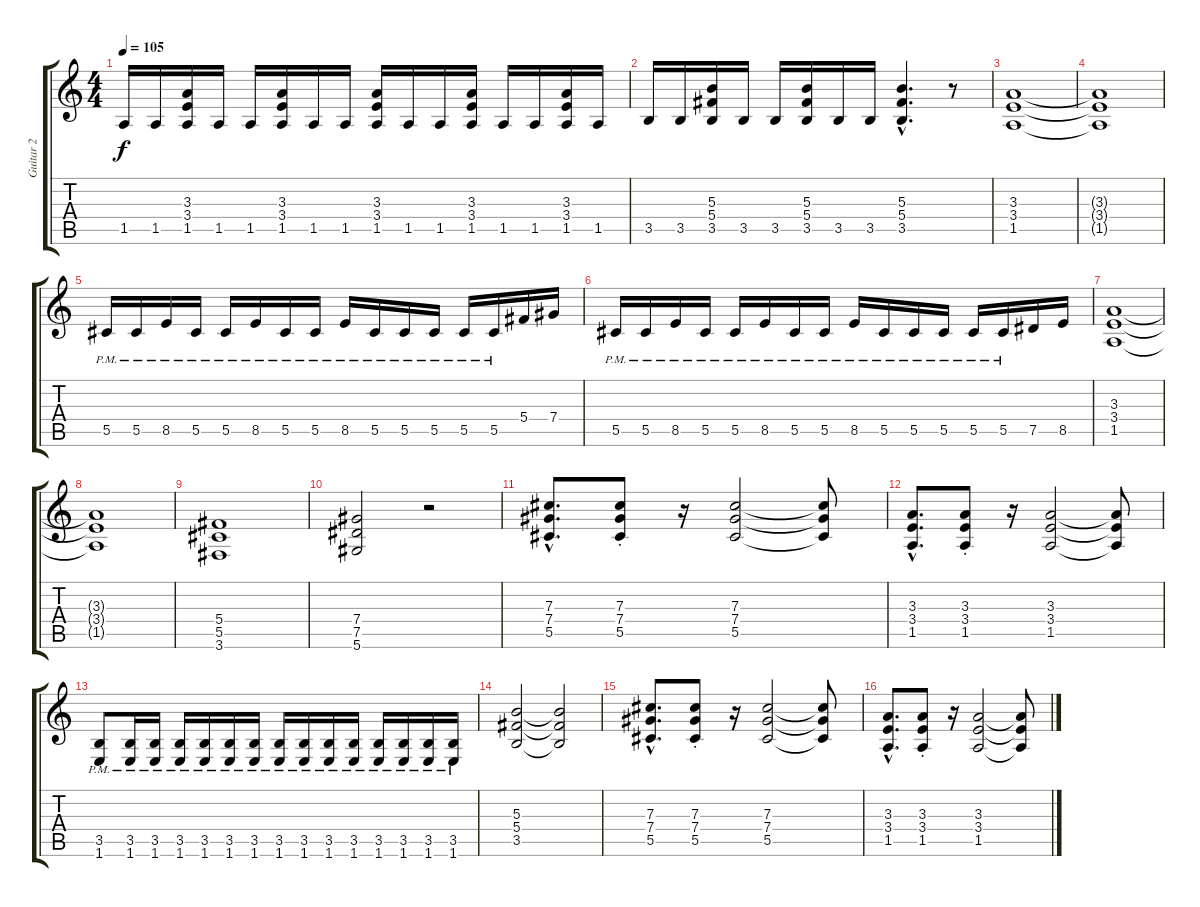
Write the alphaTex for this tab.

\track ("Guitar 2" "Guitar 2") {instrument distortionguitar}
\staff {score tabs}
\tuning (Eb4 Bb3 Gb3 Db3 Ab2 Eb2) {hide}
\ts (4 4)
\tempo 105
\clef g2
\ks c
1.5.16{dy f} 1.5.16 (3.3 3.4 1.5).16 1.5.16 1.5.16 (3.3 3.4 1.5).16 1.5.16 1.5.16 (3.3 3.4 1.5).16 1.5.16 1.5.16 (3.3 3.4 1.5).16 1.5.16 1.5.16 (3.3 3.4 1.5).16 1.5.16 |
3.5.16 3.5.16 (5.3 5.4 3.5).16 3.5.16 3.5.16 (5.3 5.4 3.5).16 3.5.16 3.5.16 (5.3{hac} 5.4{hac} 3.5{hac}).4{d} r.8 |
(3.3 3.4 1.5).1 |
(3.3{t} 3.4{t} 1.5{t}).1 |
5.5{pm}.16{txt ""} 5.5{pm}.16 8.5{pm}.16 5.5{pm}.16 5.5{pm}.16 8.5{pm}.16 5.5{pm}.16 5.5{pm}.16 8.5{pm}.16 5.5{pm}.16 5.5{pm}.16 5.5{pm}.16 5.5{pm}.16 5.5{pm}.16 5.4.16 7.4.16 |
5.5{pm}.16{txt ""} 5.5{pm}.16 8.5{pm}.16 5.5{pm}.16 5.5{pm}.16 8.5{pm}.16 5.5{pm}.16 5.5{pm}.16 8.5{pm}.16 5.5{pm}.16 5.5{pm}.16 5.5{pm}.16 5.5{pm}.16 5.5{pm}.16 7.5.16 8.5.16 |
(3.3 3.4 1.5).1 |
(3.3{t} 3.4{t} 1.5{t}).1 |
(5.4 5.5 3.6).1 |
(7.4 7.5 5.6).2 r.2 |
(7.3{hac} 7.4{hac} 5.5{hac}).8{d} (7.3 7.4 5.5{st}).8 r.16 (7.3 7.4 5.5).2 (7.3{t} 7.4{t} 5.5{t}).8 |
(3.3{hac} 3.4{hac} 1.5{hac}).8{d} (3.3 3.4 1.5{st}).8 r.16 (3.3 3.4 1.5).2 (3.3{t} 3.4{t} 1.5{t}).8 |
(3.5 1.6{pm}).8 (3.5 1.6{pm}).16 (3.5 1.6{pm}).16 (3.5 1.6{pm}).16 (3.5 1.6{pm}).16 (3.5 1.6{pm}).16 (3.5 1.6{pm}).16 (3.5 1.6{pm}).16 (3.5 1.6{pm}).16 (3.5 1.6{pm}).16 (3.5 1.6{pm}).16 (3.5 1.6{pm}).16 (3.5 1.6{pm}).16 (3.5 1.6{pm}).16 (3.5 1.6{pm}).16 |
(5.3 5.4 3.5).2 (5.3{t} 5.4{t} 3.5{t}).2 |
(7.3{hac} 7.4{hac} 5.5{hac}).8{d} (7.3 7.4 5.5{st}).8 r.16 (7.3 7.4 5.5).2 (7.3{t} 7.4{t} 5.5{t}).8 |
(3.3{hac} 3.4{hac} 1.5{hac}).8{d} (3.3 3.4 1.5{st}).8 r.16 (3.3 3.4 1.5).2 (3.3{t} 3.4{t} 1.5{t}).8
